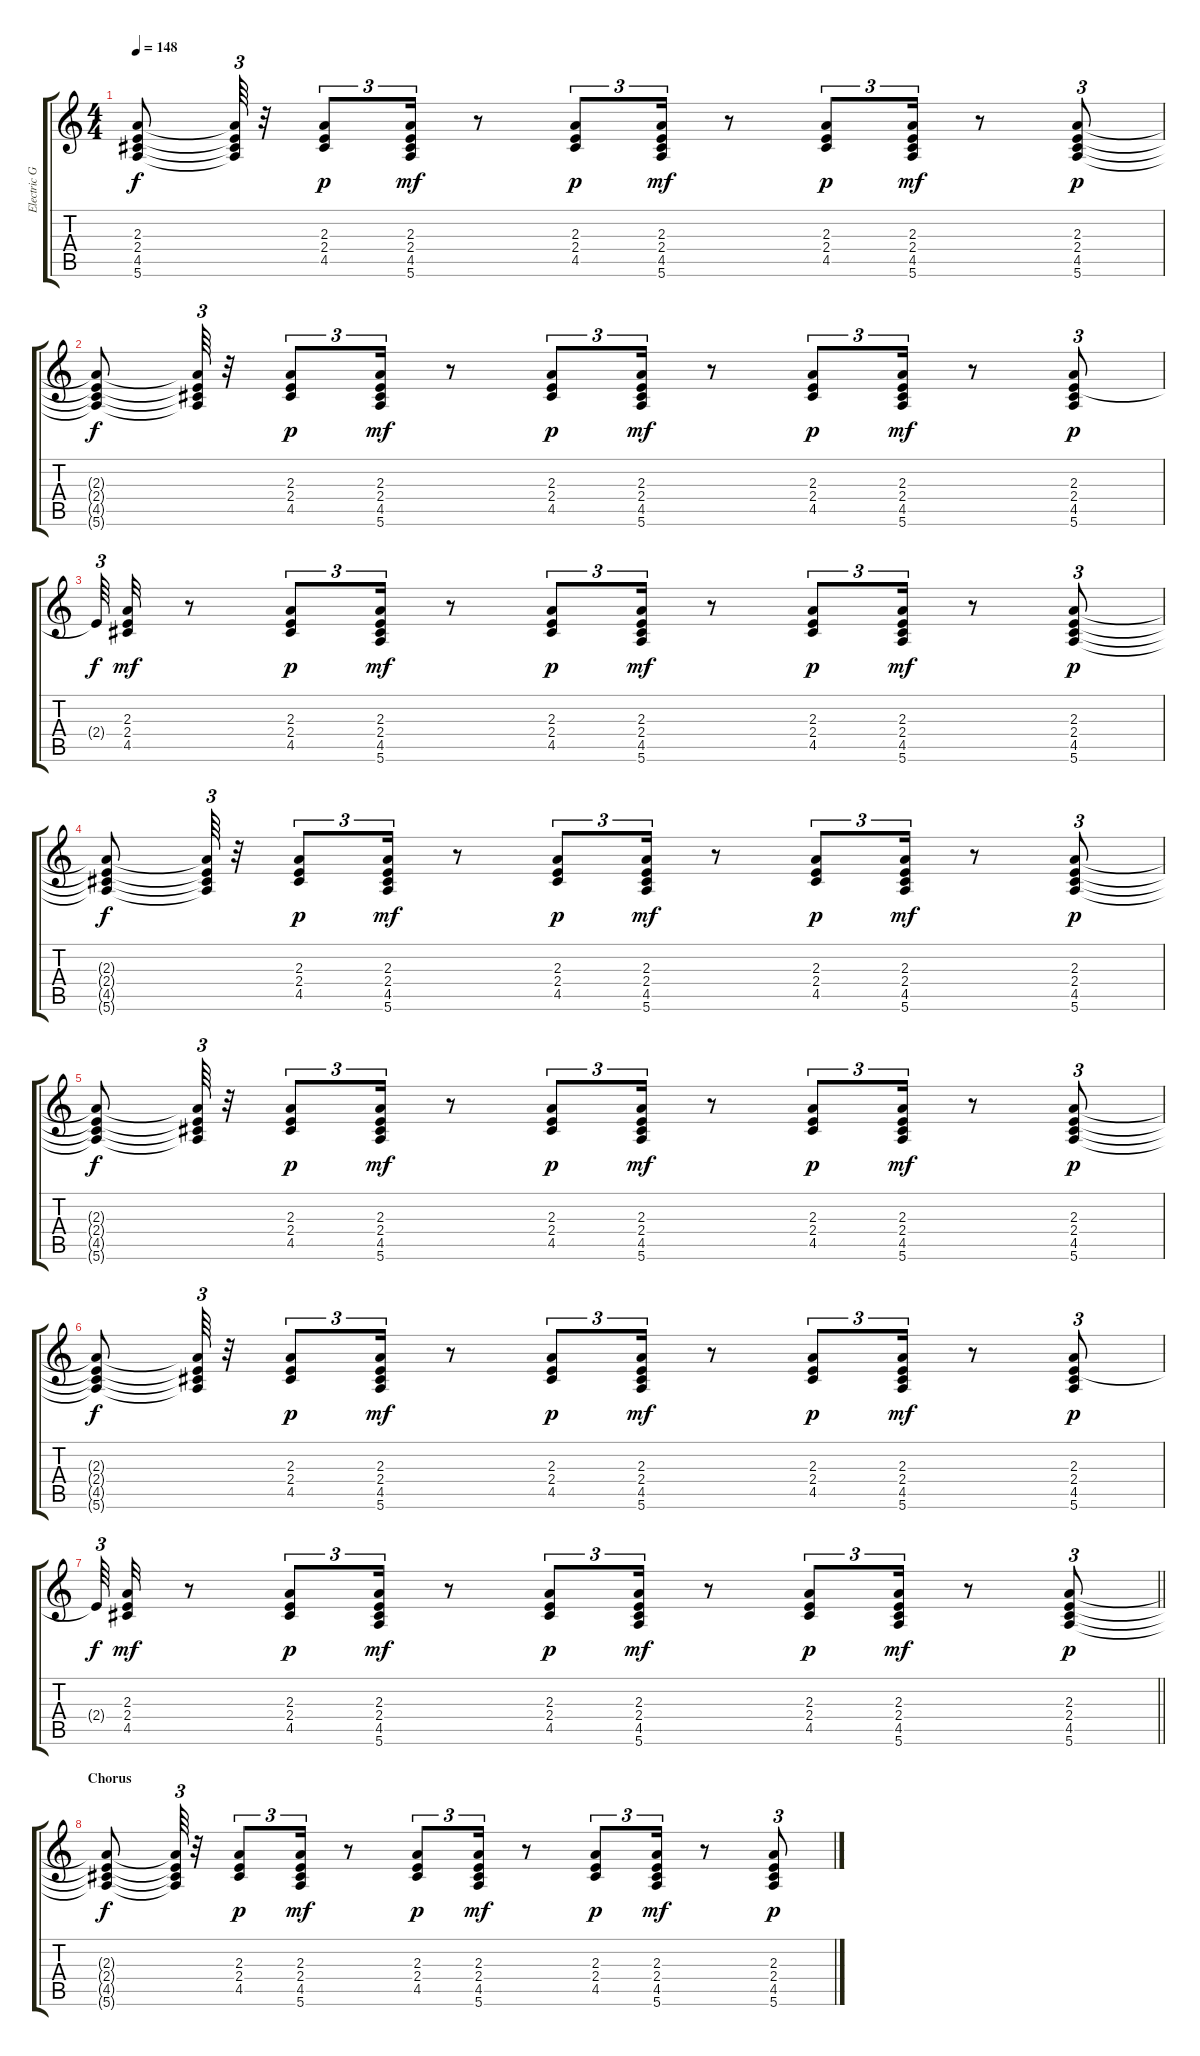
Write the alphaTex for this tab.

\track ("Electric Guitar (muted)" "Electric G") {mute instrument electricguitarmuted}
\staff {score tabs}
\tuning (E4 B3 G3 D3 A2 E2) {hide}
\ts (4 4)
\tempo 148
\clef g2
\ks c
(2.3{t} 2.4{t} 4.5{t} 5.6{t}).8{dy f} (2.3{t} 2.4{t} 4.5{t} 5.6{t}).64{tu (3 2)} r.32 (2.3 2.4 4.5).8{tu (3 2) dy p} (2.3 2.4 4.5 5.6).16{tu (3 2) dy mf} r.8 (2.3 2.4 4.5).8{tu (3 2) dy p} (2.3 2.4 4.5 5.6).16{tu (3 2) dy mf} r.8 (2.3 2.4 4.5).8{tu (3 2) dy p} (2.3 2.4 4.5 5.6).16{tu (3 2) dy mf} r.8 (2.3 2.4 4.5 5.6).8{tu (3 2) dy p} |
(2.3{t} 2.4{t} 4.5{t} 5.6{t}).8{dy f} (2.3{t} 2.4{t} 4.5{t} 5.6{t}).64{tu (3 2)} r.32 (2.3 2.4 4.5).8{tu (3 2) dy p} (2.3 2.4 4.5 5.6).16{tu (3 2) dy mf} r.8 (2.3 2.4 4.5).8{tu (3 2) dy p} (2.3 2.4 4.5 5.6).16{tu (3 2) dy mf} r.8 (2.3 2.4 4.5).8{tu (3 2) dy p} (2.3 2.4 4.5 5.6).16{tu (3 2) dy mf} r.8 (2.3 2.4 4.5 5.6).8{tu (3 2) dy p} |
2.4{t}.64{tu (3 2) dy f} (2.3 2.4 4.5).32{dy mf} r.8 (2.3 2.4 4.5).8{tu (3 2) dy p} (2.3 2.4 4.5 5.6).16{tu (3 2) dy mf} r.8 (2.3 2.4 4.5).8{tu (3 2) dy p} (2.3 2.4 4.5 5.6).16{tu (3 2) dy mf} r.8 (2.3 2.4 4.5).8{tu (3 2) dy p} (2.3 2.4 4.5 5.6).16{tu (3 2) dy mf} r.8 (2.3 2.4 4.5 5.6).8{tu (3 2) dy p} |
(2.3{t} 2.4{t} 4.5{t} 5.6{t}).8{dy f} (2.3{t} 2.4{t} 4.5{t} 5.6{t}).64{tu (3 2)} r.32 (2.3 2.4 4.5).8{tu (3 2) dy p} (2.3 2.4 4.5 5.6).16{tu (3 2) dy mf} r.8 (2.3 2.4 4.5).8{tu (3 2) dy p} (2.3 2.4 4.5 5.6).16{tu (3 2) dy mf} r.8 (2.3 2.4 4.5).8{tu (3 2) dy p} (2.3 2.4 4.5 5.6).16{tu (3 2) dy mf} r.8 (2.3 2.4 4.5 5.6).8{tu (3 2) dy p} |
(2.3{t} 2.4{t} 4.5{t} 5.6{t}).8{dy f} (2.3{t} 2.4{t} 4.5{t} 5.6{t}).64{tu (3 2)} r.32 (2.3 2.4 4.5).8{tu (3 2) dy p} (2.3 2.4 4.5 5.6).16{tu (3 2) dy mf} r.8 (2.3 2.4 4.5).8{tu (3 2) dy p} (2.3 2.4 4.5 5.6).16{tu (3 2) dy mf} r.8 (2.3 2.4 4.5).8{tu (3 2) dy p} (2.3 2.4 4.5 5.6).16{tu (3 2) dy mf} r.8 (2.3 2.4 4.5 5.6).8{tu (3 2) dy p} |
(2.3{t} 2.4{t} 4.5{t} 5.6{t}).8{dy f} (2.3{t} 2.4{t} 4.5{t} 5.6{t}).64{tu (3 2)} r.32 (2.3 2.4 4.5).8{tu (3 2) dy p} (2.3 2.4 4.5 5.6).16{tu (3 2) dy mf} r.8 (2.3 2.4 4.5).8{tu (3 2) dy p} (2.3 2.4 4.5 5.6).16{tu (3 2) dy mf} r.8 (2.3 2.4 4.5).8{tu (3 2) dy p} (2.3 2.4 4.5 5.6).16{tu (3 2) dy mf} r.8 (2.3 2.4 4.5 5.6).8{tu (3 2) dy p} |
\barLineRight lightlight
2.4{t}.64{tu (3 2) dy f} (2.3 2.4 4.5).32{dy mf} r.8 (2.3 2.4 4.5).8{tu (3 2) dy p} (2.3 2.4 4.5 5.6).16{tu (3 2) dy mf} r.8 (2.3 2.4 4.5).8{tu (3 2) dy p} (2.3 2.4 4.5 5.6).16{tu (3 2) dy mf} r.8 (2.3 2.4 4.5).8{tu (3 2) dy p} (2.3 2.4 4.5 5.6).16{tu (3 2) dy mf} r.8 (2.3 2.4 4.5 5.6).8{tu (3 2) dy p} |
\section ("" "Chorus")
(2.3{t} 2.4{t} 4.5{t} 5.6{t}).8{dy f} (2.3{t} 2.4{t} 4.5{t} 5.6{t}).64{tu (3 2)} r.32 (2.3 2.4 4.5).8{tu (3 2) dy p} (2.3 2.4 4.5 5.6).16{tu (3 2) dy mf} r.8 (2.3 2.4 4.5).8{tu (3 2) dy p} (2.3 2.4 4.5 5.6).16{tu (3 2) dy mf} r.8 (2.3 2.4 4.5).8{tu (3 2) dy p} (2.3 2.4 4.5 5.6).16{tu (3 2) dy mf} r.8 (2.3 2.4 4.5 5.6).8{tu (3 2) dy p}
